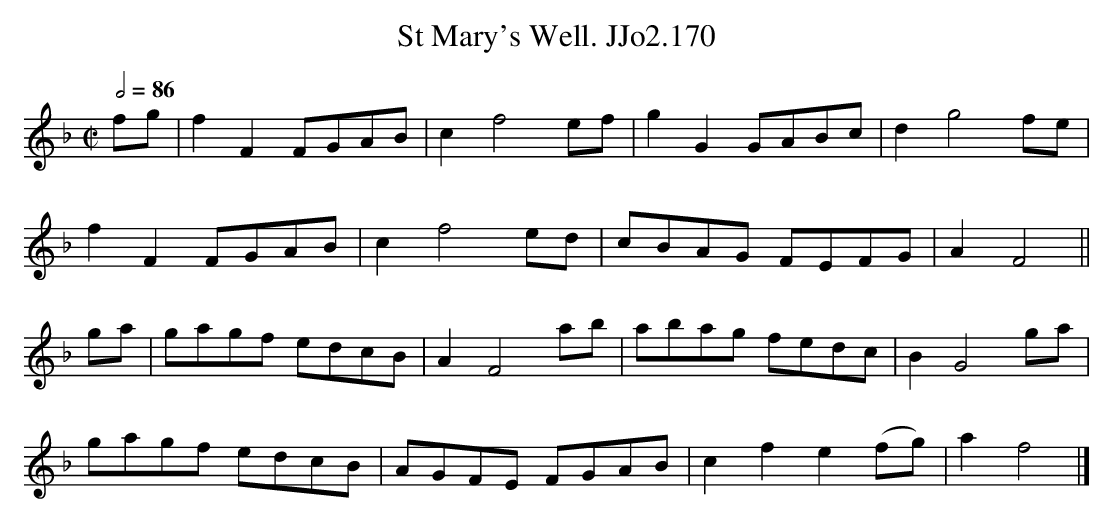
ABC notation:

X:1
T:St Mary's Well. JJo2.170
M:C|
L:1/8
Q:1/2=86
K:F
fg|f2F2FGAB|c2f4ef|g2G2GABc|d2g4fe|
f2F2FGAB|c2f4ed|cBAG FEFG|A2F4||
ga|gagf edcB|A2F4ab|abag fedc|B2G4ga|
gagf edcB|AGFE FGAB|c2f2e2(fg)|a2f4|]
